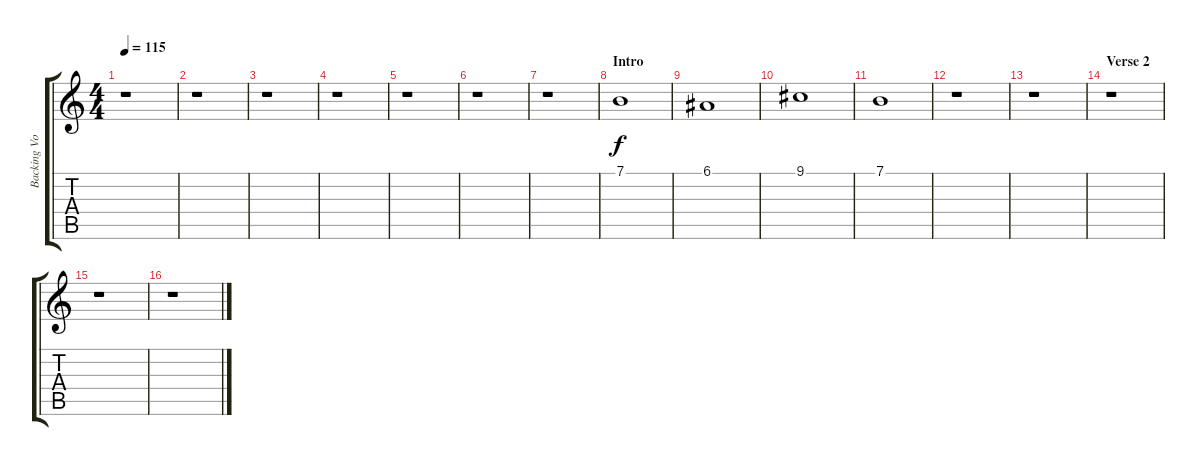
\track ("Backing Vocals" "Backing Vo") {instrument voiceoohs}
\staff {score tabs}
\tuning (E4 B3 G3 D3 A2 E2) {hide}
\ts (4 4)
\tempo 115
\clef g2
\ks c
r.1{dy f} |
r.1 |
r.1 |
r.1 |
r.1 |
r.1 |
r.1 |
\section ("" "Intro")
7.1.1 |
6.1.1 |
9.1.1 |
7.1.1 |
r.1 |
r.1 |
\section ("" "Verse 2")
r.1 |
r.1 |
r.1
